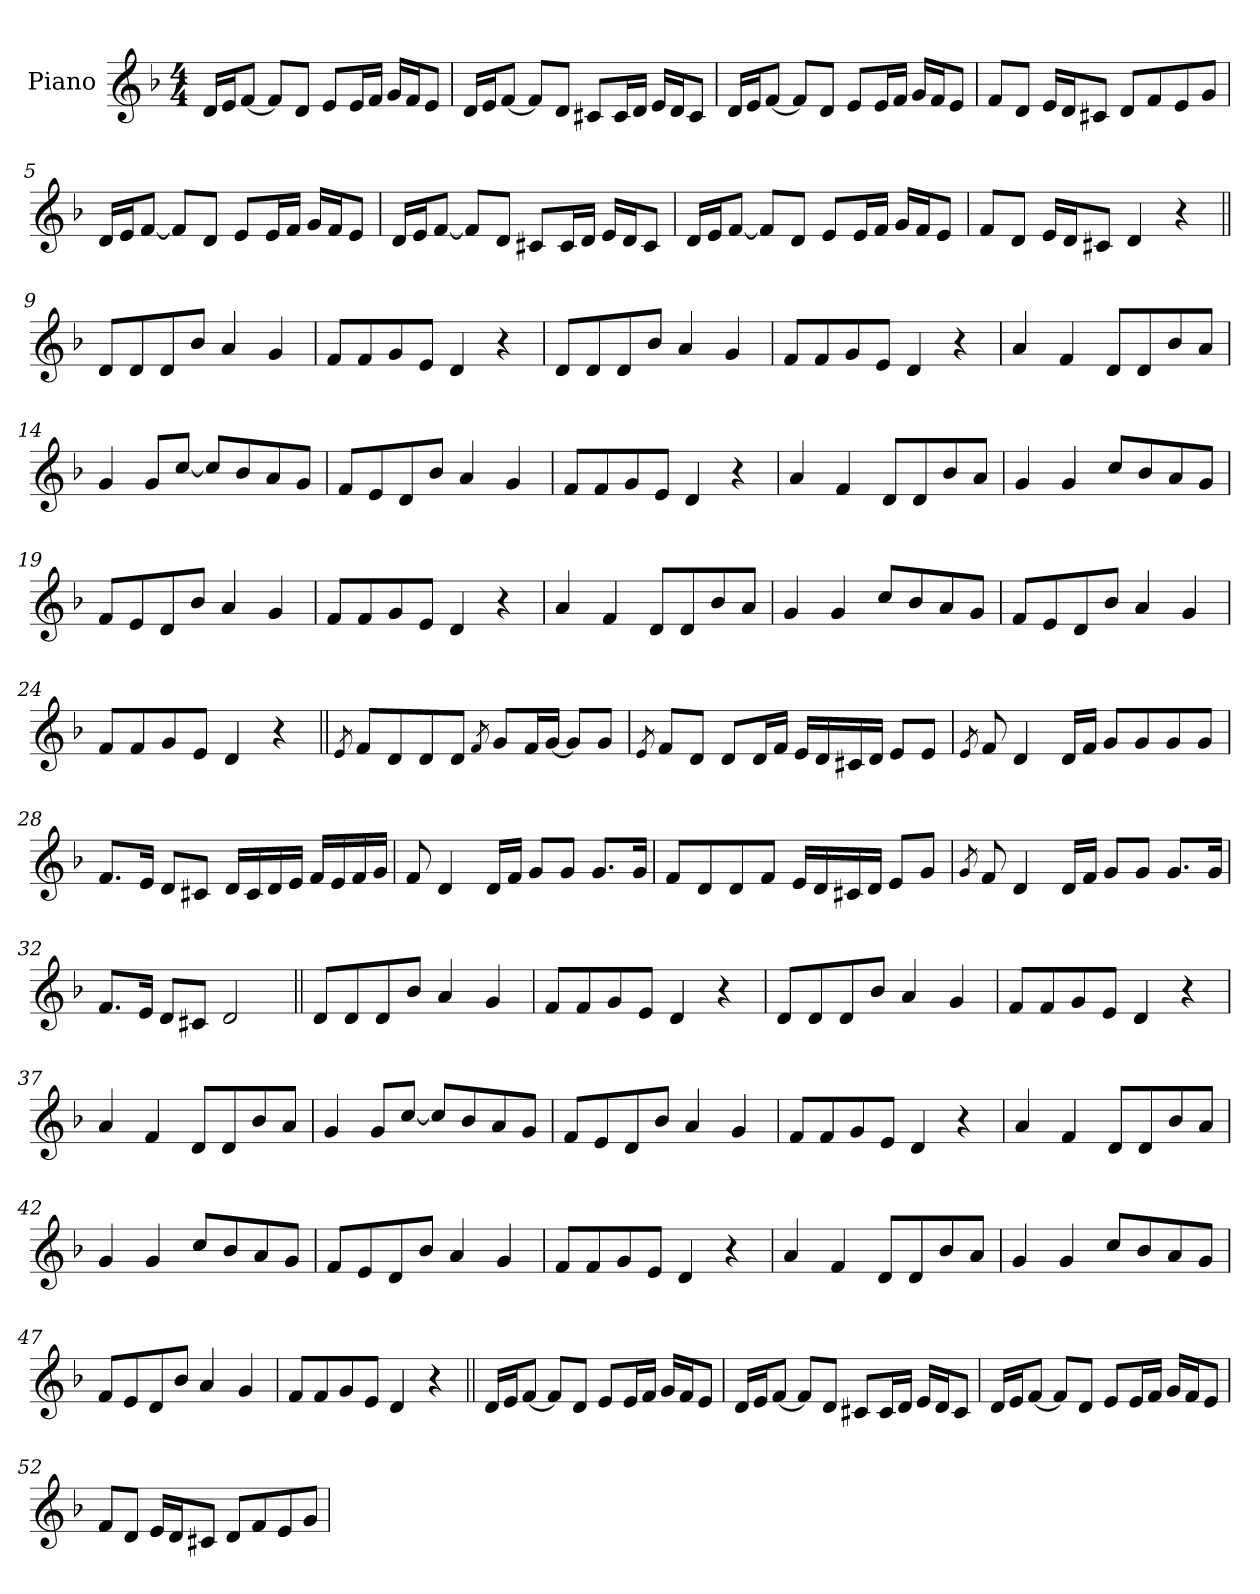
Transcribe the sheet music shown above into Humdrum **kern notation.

**kern
*part1
*staff1
*I"Piano
*I'Pno.
*clefG2
*k[b-]
*M4/4
=1
16d!LL
16e!J
[8f!J
8f!L]
8d!J
8e!L
16e!L
16f!JJ
16g!LL
16f!J
8e!J
=2
16d!LL
16e!J
[8f!J
8f!L]
8d!J
8c#X!L
16c#!L
16d!JJ
16e!LL
16d!J
8c#!J
=3
16d!LL
16e!J
[8f!J
8f!L]
8d!J
8e!L
16e!L
16f!JJ
16g!LL
16f!J
8e!J
=4
8f!L
8d!J
16e!LL
16d!J
8c#X!J
8d!L
8f!
8e!
8g!J
=5
16d!LL
16e!J
[8f!J
8f!L]
8d!J
8e!L
16e!L
16f!JJ
16g!LL
16f!J
8e!J
=6
16d!LL
16e!J
[8f!J
8f!L]
8d!J
8c#X!L
16c#!L
16d!JJ
16e!LL
16d!J
8c#!J
=7
16d!LL
16e!J
[8f!J
8f!L]
8d!J
8e!L
16e!L
16f!JJ
16g!LL
16f!J
8e!J
=8
8f!L
8d!J
16e!LL
16d!J
8c#X!J
4d!
4r
=9||
8dL
8d
8d
8b-J
4a
4g
=10
8fL
8f
8g
8eJ
4d
4r
=11
8dL
8d
8d
8b-J
4a
4g
=12
8fL
8f
8g
8eJ
4d
4r
=13
4a
4f
8dL
8d
8b-
8aJ
=14
4g
8gL
[8ccJ
8ccL]
8b-
8a
8gJ
=15
8fL
8e
8d
8b-J
4a
4g
=16
8fL
8f
8g
8eJ
4d
4r
=17
4a
4f
8dL
8d
8b-
8aJ
=18
4g
4g
8ccL
8b-
8a
8gJ
=19
8fL
8e
8d
8b-J
4a
4g
=20
8fL
8f
8g
8eJ
4d
4r
=21
4a
4f
8dL
8d
8b-
8aJ
=22
4g
4g
8ccL
8b-
8a
8gJ
=23
8fL
8e
8d
8b-J
4a
4g
=24
8fL
8f
8g
8eJ
4d
4r
=25||
8qe
8f!L
8d!
8d!
8d!J
8qf
8g!L
16f!L
[16g!JJ
8g!L]
8g!J
=26
8qe
8f!L
8d!J
8d!L
16d!L
16f!JJ
16e!LL
16d!
16c#X!
16d!JJ
8e!L
8e!J
=27
8qe
8f!
4d!
16d!LL
16f!JJ
8g!L
8g!
8g!
8g!J
=28
8.f!L
16e!Jk
8d!L
8c#X!J
16d!LL
16c#!
16d!
16e!JJ
16f!LL
16e!
16f!
16g!JJ
=29
8f!
4d!
16d!LL
16f!JJ
8g!L
8g!J
8.g!L
16g!Jk
=30
8f!L
8d!
8d!
8f!J
16e!LL
16d!
16c#X!
16d!JJ
8e!L
8g!J
=31
8qg
8f!
4d!
16d!LL
16f!JJ
8g!L
8g!J
8.g!L
16g!Jk
=32
8.f!L
16e!Jk
8d!L
8c#X!J
2d!
=33||
8dL
8d
8d
8b-J
4a
4g
=34
8fL
8f
8g
8eJ
4d
4r
=35
8dL
8d
8d
8b-J
4a
4g
=36
8fL
8f
8g
8eJ
4d
4r
=37
4a
4f
8dL
8d
8b-
8aJ
=38
4g
8gL
[8ccJ
8ccL]
8b-
8a
8gJ
=39
8fL
8e
8d
8b-J
4a
4g
=40
8fL
8f
8g
8eJ
4d
4r
=41
4a
4f
8dL
8d
8b-
8aJ
=42
4g
4g
8ccL
8b-
8a
8gJ
=43
8fL
8e
8d
8b-J
4a
4g
=44
8fL
8f
8g
8eJ
4d
4r
=45
4a
4f
8dL
8d
8b-
8aJ
=46
4g
4g
8ccL
8b-
8a
8gJ
=47
8fL
8e
8d
8b-J
4a
4g
=48
8fL
8f
8g
8eJ
4d
4r
=49||
16d!LL
16e!J
[8f!J
8f!L]
8d!J
8e!L
16e!L
16f!JJ
16g!LL
16f!J
8e!J
=50
16d!LL
16e!J
[8f!J
8f!L]
8d!J
8c#X!L
16c#!L
16d!JJ
16e!LL
16d!J
8c#!J
=51
16d!LL
16e!J
[8f!J
8f!L]
8d!J
8e!L
16e!L
16f!JJ
16g!LL
16f!J
8e!J
=52
8f!L
8d!J
16e!LL
16d!J
8c#X!J
8d!L
8f!
8e!
8g!J
=
*-
